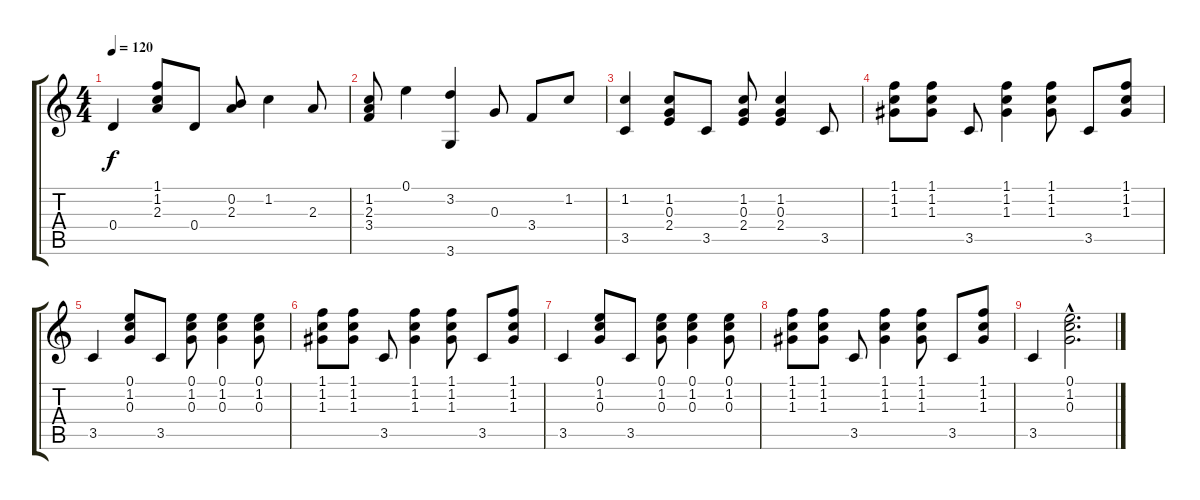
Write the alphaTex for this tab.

\track "" {instrument acousticguitarnylon}
\staff {score tabs}
\tuning (E4 B3 G3 D3 A2 E2) {hide}
\ts (4 4)
\tempo 120
\clef g2
\ks c
0.4.4{dy f} (1.1 1.2 2.3).8 0.4.8 (0.2 2.3).8 1.2.4 2.3.8 |
(1.2 2.3 3.4).8 0.1.4 (3.2 3.6).4 0.3.8 3.4.8 1.2.8 |
(1.2 3.5).4 (1.2 0.3 2.4).8 3.5.8 (1.2 0.3 2.4).8 (1.2 0.3 2.4).4 3.5.8 |
(1.1 1.2 1.3).8 (1.1 1.2 1.3).8 3.5.8 (1.1 1.2 1.3).4 (1.1 1.2 1.3).8 3.5.8 (1.1 1.2 1.3).8 |
3.5.4 (0.1 1.2 0.3).8 3.5.8 (0.1 1.2 0.3).8 (0.1 1.2 0.3).4 (0.1 1.2 0.3).8 |
(1.1 1.2 1.3).8 (1.1 1.2 1.3).8 3.5.8 (1.1 1.2 1.3).4 (1.1 1.2 1.3).8 3.5.8 (1.1 1.2 1.3).8 |
3.5.4 (0.1 1.2 0.3).8 3.5.8 (0.1 1.2 0.3).8 (0.1 1.2 0.3).4 (0.1 1.2 0.3).8 |
(1.1 1.2 1.3).8 (1.1 1.2 1.3).8 3.5.8 (1.1 1.2 1.3).4 (1.1 1.2 1.3).8 3.5.8 (1.1 1.2 1.3).8 |
3.5.4 (0.1{hac} 1.2{hac} 0.3{hac}).2{d}
